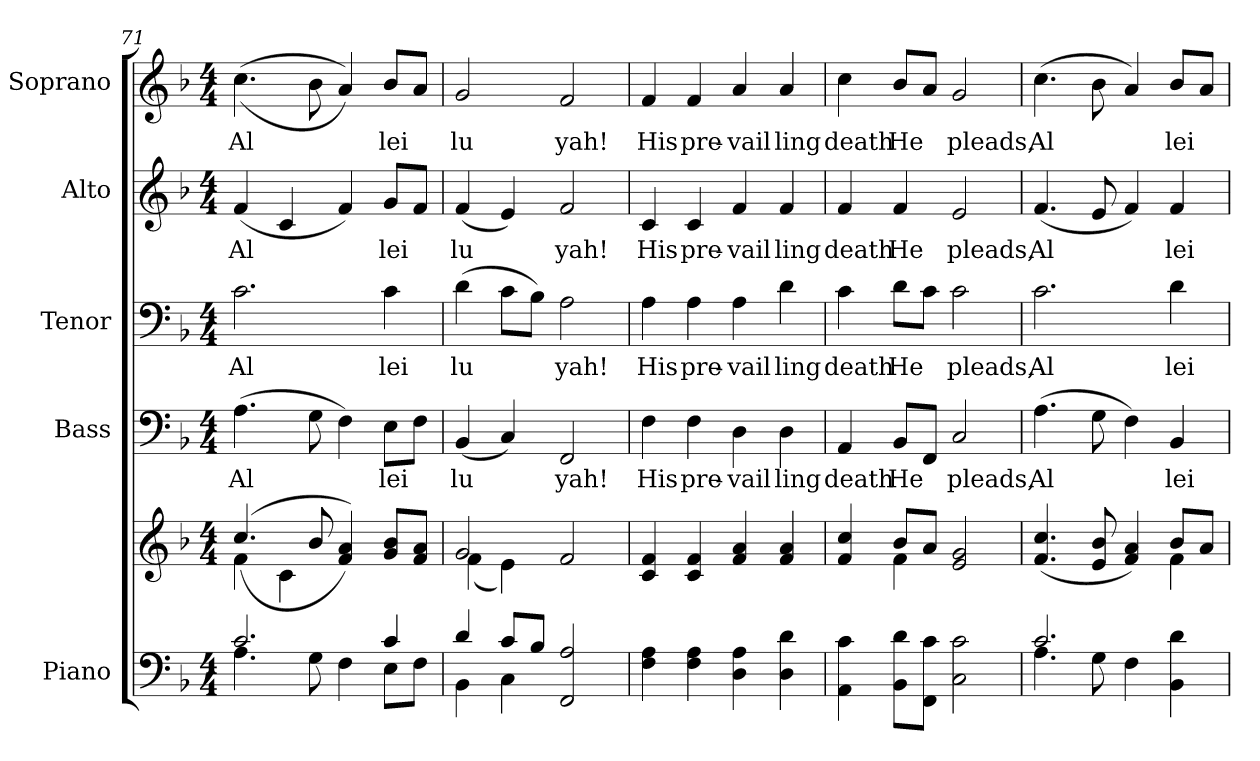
**kern	**kern	**kern	**text	**kern	**text	**kern	**text	**kern	**text
*part5	*part5	*part4	*part4	*part3	*part3	*part2	*part2	*part1	*part1
*staff6	*staff5	*staff4	*staff4	*staff3	*staff3	*staff2	*staff2	*staff1	*staff1
*I"Piano	*	*I"Bass	*	*I"Tenor	*	*I"Alto	*	*I"Soprano	*
*I'Pno.	*	*I'B.	*	*I'T.	*	*I'A.	*	*I'S.	*
!!LO:PB:g=z
*clefF4	*clefG2	*clefF4	*	*clefF4	*	*clefG2	*	*clefG2	*
*k[b-]	*k[b-]	*k[b-]	*	*k[b-]	*	*k[b-]	*	*k[b-]	*
*F:	*F:	*F:	*	*F:	*	*F:	*	*F:	*
*M4/4	*M4/4	*M4/4	*	*M4/4	*	*M4/4	*	*M4/4	*
=71	=71	=71	=71	=71	=71	=71	=71	=71	=71
*^	*^	*	*	*	*	*	*	*	*
!	!	!	!	!	!LO:LY:b:color=#000000	!	!	!	!	!	!
!	!	!	!	!	!	!	!LO:LY:b:color=#000000	!	!	!	!
!	!	!	!	!	!	!	!	!	!LO:LY:b:color=#000000	!	!
!	!	!	!	!	!	!	!	!	!	!	!LO:LY:b:color=#000000
2.ci/	4.Ai\	((4.cci/	4fi\	(4.Ai\	Al	2.ci\	Al	(4fi/	Al	((4.cci\	Al
.	.	.	4ci\	.	.	.	.	4ci/	.	.	.
.	8Gi\	8b-i/	.	8Gi\	.	.	.	.	.	8b-i\	.
.	4Fi\	4fi/ 4ai))	2ryy	4Fi\)	.	.	.	4fi/)	.	4ai/))	.
!	!	!	!	!	!LO:LY:b:color=#000000	!	!	!	!	!	!
!	!	!	!	!	!	!	!LO:LY:b:color=#000000	!	!	!	!
!	!	!	!	!	!	!	!	!	!LO:LY:b:color=#000000	!	!
!	!	!	!	!	!	!	!	!	!	!	!LO:LY:b:color=#000000
4ci/	8Ei\L	8gi/ 8b-iL	.	8Ei\L	lei	4ci\	lei	8gi/L	lei	8b-i/L	lei
.	8Fi\J	8fi/ 8aiJ	.	8Fi\J	.	.	.	8fi/J	.	8ai/J	.
=72	=72	=72	=72	=72	=72	=72	=72	=72	=72	=72	=72
!	!	!	!	!	!LO:LY:b:color=#000000	!	!	!	!	!	!
!	!	!	!	!	!	!	!LO:LY:b:color=#000000	!	!	!	!
!	!	!	!	!	!	!	!	!	!LO:LY:b:color=#000000	!	!
!	!	!	!	!	!	!	!	!	!	!	!LO:LY:b:color=#000000
4di/	4BB-i\	2gi/	(4fi\	(4BB-i/	lu	(4di\	lu	(4fi/	lu	2gi/	lu
8ci/L	4Ci\	.	4ei\)	4Ci/)	.	8ci\L	.	4ei/)	.	.	.
8B-i/J	.	.	.	.	.	8B-i\J)	.	.	.	.	.
!	!	!	!	!	!LO:LY:b:color=#000000	!	!	!	!	!	!
!	!	!	!	!	!	!	!LO:LY:b:color=#000000	!	!	!	!
!	!	!	!	!	!	!	!	!	!LO:LY:b:color=#000000	!	!
!	!	!	!	!	!	!	!	!	!	!	!LO:LY:b:color=#000000
2FFi/ 2Ai	2ryy	2fi/	2ryy	2FFi/	yah!	2Ai\	yah!	2fi/	yah!	2fi/	yah!
*v	*v	*	*	*	*	*	*	*	*	*	*
*	*v	*v	*	*	*	*	*	*	*	*
!!LO:PB:g=z
=73	=73	=73	=73	=73	=73	=73	=73	=73	=73
*^	*^	*	*	*	*	*	*	*	*
!	!	!	!	!	!LO:LY:b:color=#000000	!	!	!	!	!	!
*v	*v	*	*	*	*	*	*	*	*	*	*
*	*v	*v	*	*	*	*	*	*	*	*
*^	*^	*	*	*	*	*	*	*	*
!	!	!	!	!	!	!	!LO:LY:b:color=#000000	!	!	!	!
*v	*v	*	*	*	*	*	*	*	*	*	*
*	*v	*v	*	*	*	*	*	*	*	*
*^	*^	*	*	*	*	*	*	*	*
!	!	!	!	!	!	!	!	!	!LO:LY:b:color=#000000	!	!
*v	*v	*	*	*	*	*	*	*	*	*	*
*	*v	*v	*	*	*	*	*	*	*	*
*^	*^	*	*	*	*	*	*	*	*
!	!	!	!	!	!	!	!	!	!	!	!LO:LY:b:color=#000000
*v	*v	*	*	*	*	*	*	*	*	*	*
*	*v	*v	*	*	*	*	*	*	*	*
4Fi\ 4Ai	4ci/ 4fi	4Fi\	His	4Ai\	His	4ci/	His	4fi/	His
!	!	!	!LO:LY:b:color=#000000	!	!	!	!	!	!
!	!	!	!	!	!LO:LY:b:color=#000000	!	!	!	!
!	!	!	!	!	!	!	!LO:LY:b:color=#000000	!	!
!	!	!	!	!	!	!	!	!	!LO:LY:b:color=#000000
4Fi\ 4Ai	4ci/ 4fi	4Fi\	pre-	4Ai\	pre-	4ci/	pre-	4fi/	pre-
!	!	!	!LO:LY:b:color=#000000	!	!	!	!	!	!
!	!	!	!	!	!LO:LY:b:color=#000000	!	!	!	!
!	!	!	!	!	!	!	!LO:LY:b:color=#000000	!	!
!	!	!	!	!	!	!	!	!	!LO:LY:b:color=#000000
4Di\ 4Ai	4fi/ 4ai	4Di\	-vail	4Ai\	-vail	4fi/	-vail	4ai/	-vail
!	!	!	!LO:LY:b:color=#000000	!	!	!	!	!	!
!	!	!	!	!	!LO:LY:b:color=#000000	!	!	!	!
!	!	!	!	!	!	!	!LO:LY:b:color=#000000	!	!
!	!	!	!	!	!	!	!	!	!LO:LY:b:color=#000000
4Di\ 4di	4fi/ 4ai	4Di\	ling	4di\	ling	4fi/	ling	4ai/	ling
=74	=74	=74	=74	=74	=74	=74	=74	=74	=74
*	*^	*	*	*	*	*	*	*	*
!	!	!	!	!LO:LY:b:color=#000000	!	!	!	!	!	!
!	!	!	!	!	!	!LO:LY:b:color=#000000	!	!	!	!
!	!	!	!	!	!	!	!	!LO:LY:b:color=#000000	!	!
!	!	!	!	!	!	!	!	!	!	!LO:LY:b:color=#000000
4AAi\ 4ci	4fi/ 4cci	4ryy	4AAi/	death	4ci\	death	4fi/	death	4cci\	death
!	!	!	!	!LO:LY:b:color=#000000	!	!	!	!	!	!
!	!	!	!	!	!	!LO:LY:b:color=#000000	!	!	!	!
!	!	!	!	!	!	!	!	!LO:LY:b:color=#000000	!	!
!	!	!	!	!	!	!	!	!	!	!LO:LY:b:color=#000000
8BB-i\ 8diL	8b-i/L	4fi\	8BB-i/L	He	8di\L	He	4fi/	He	8b-i/L	He
8FFi\ 8ciJ	8ai/J	.	8FFi/J	.	8ci\J	.	.	.	8ai/J	.
!	!	!	!	!LO:LY:b:color=#000000	!	!	!	!	!	!
!	!	!	!	!	!	!LO:LY:b:color=#000000	!	!	!	!
!	!	!	!	!	!	!	!	!LO:LY:b:color=#000000	!	!
!	!	!	!	!	!	!	!	!	!	!LO:LY:b:color=#000000
2Ci\ 2ci	2ei/ 2gi	2ryy	2Ci/	pleads,	2ci\	pleads,	2ei/	pleads,	2gi/	pleads,
!!LO:PB:g=z
=75	=75	=75	=75	=75	=75	=75	=75	=75	=75	=75
*^	*	*	*	*	*	*	*	*	*	*
!	!	!	!	!	!LO:LY:b:color=#000000	!	!	!	!	!	!
!	!	!	!	!	!	!	!LO:LY:b:color=#000000	!	!	!	!
!	!	!	!	!	!	!	!	!	!LO:LY:b:color=#000000	!	!
!	!	!	!	!	!	!	!	!	!	!	!LO:LY:b:color=#000000
2.ci/	4.Ai\	(4.fi/ 4.cci	2ryy	(4.Ai\	Al	2.ci\	Al	(4.fi/	Al	(4.cci\	Al
.	8Gi\	8ei/ 8b-i	.	8Gi\	.	.	.	8ei/	.	8b-i\	.
.	4Fi\	4fi/ 4ai)	4ryy	4Fi\)	.	.	.	4fi/)	.	4ai/)	.
!	!	!	!	!	!LO:LY:b:color=#000000	!	!	!	!	!	!
!	!	!	!	!	!	!	!LO:LY:b:color=#000000	!	!	!	!
!	!	!	!	!	!	!	!	!	!LO:LY:b:color=#000000	!	!
!	!	!	!	!	!	!	!	!	!	!	!LO:LY:b:color=#000000
4BB-i\ 4di	4ryy	8b-i/L	4fi\	4BB-i/	lei	4di\	lei	4fi/	lei	8b-i/L	lei
.	.	8ai/J	.	.	.	.	.	.	.	8ai/J	.
*v	*v	*	*	*	*	*	*	*	*	*	*
*	*v	*v	*	*	*	*	*	*	*	*
=	=	=	=	=	=	=	=	=	=
*-	*-	*-	*-	*-	*-	*-	*-	*-	*-
